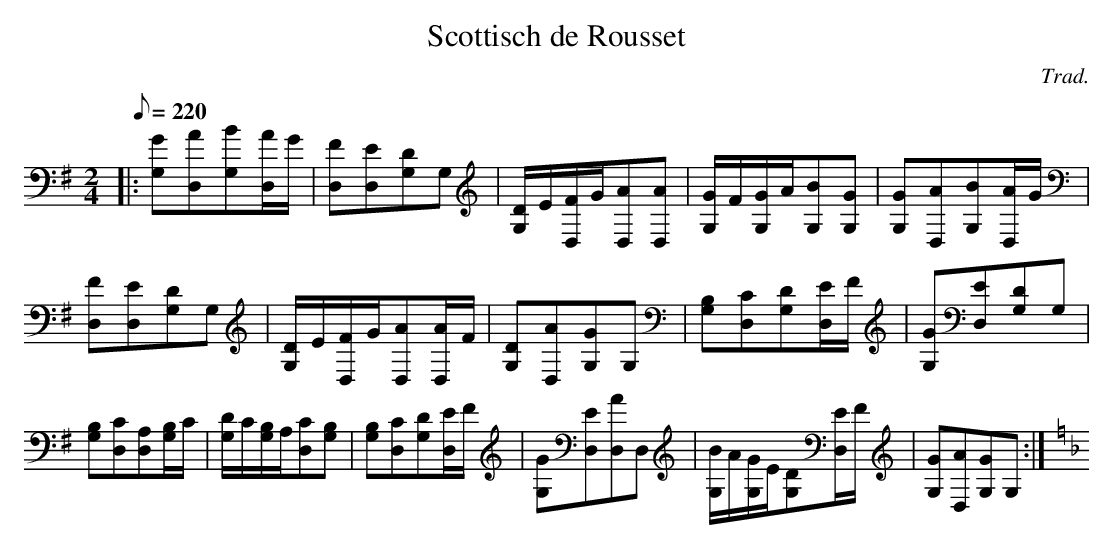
X:1
T:Scottisch de Rousset
C:Trad.
M:2/4
L:1/8
Q:220
K:G
|:[GG,][AD,][BG,][A/D,/]G/|[FD,][ED,][DG,]G,|[D/G,/]E/[F/D,/]G/[AD,][AD,]|[G/G,/]F/[G/G,/]A/[BG,][GG,]|[GG,][AD,][BG,][A/D,/]G/|[FD,][ED,][DG,]G,| \
[D/G,/]E/[F/D,/]G/[AD,][A/D,/]F/|[DG,][AD,][GG,]G,|[B,G,][CD,][DG,][E/D,/]F/|[GG,][ED,][DG,]G,|[B,G,][CD,][A,D,][B,/G,/]C/|[D/G,/]C/[B,/G,/]A,/[CD,][B,G,]| \
[B,G,][CD,][DG,][E/D,/]F/|[GG,][ED,][AD,]D,|[B/G,/]A/[G/G,/]E/[DG,][E/D,/]F/|[GG,][AD,][GG,]G,:| \
K:F
